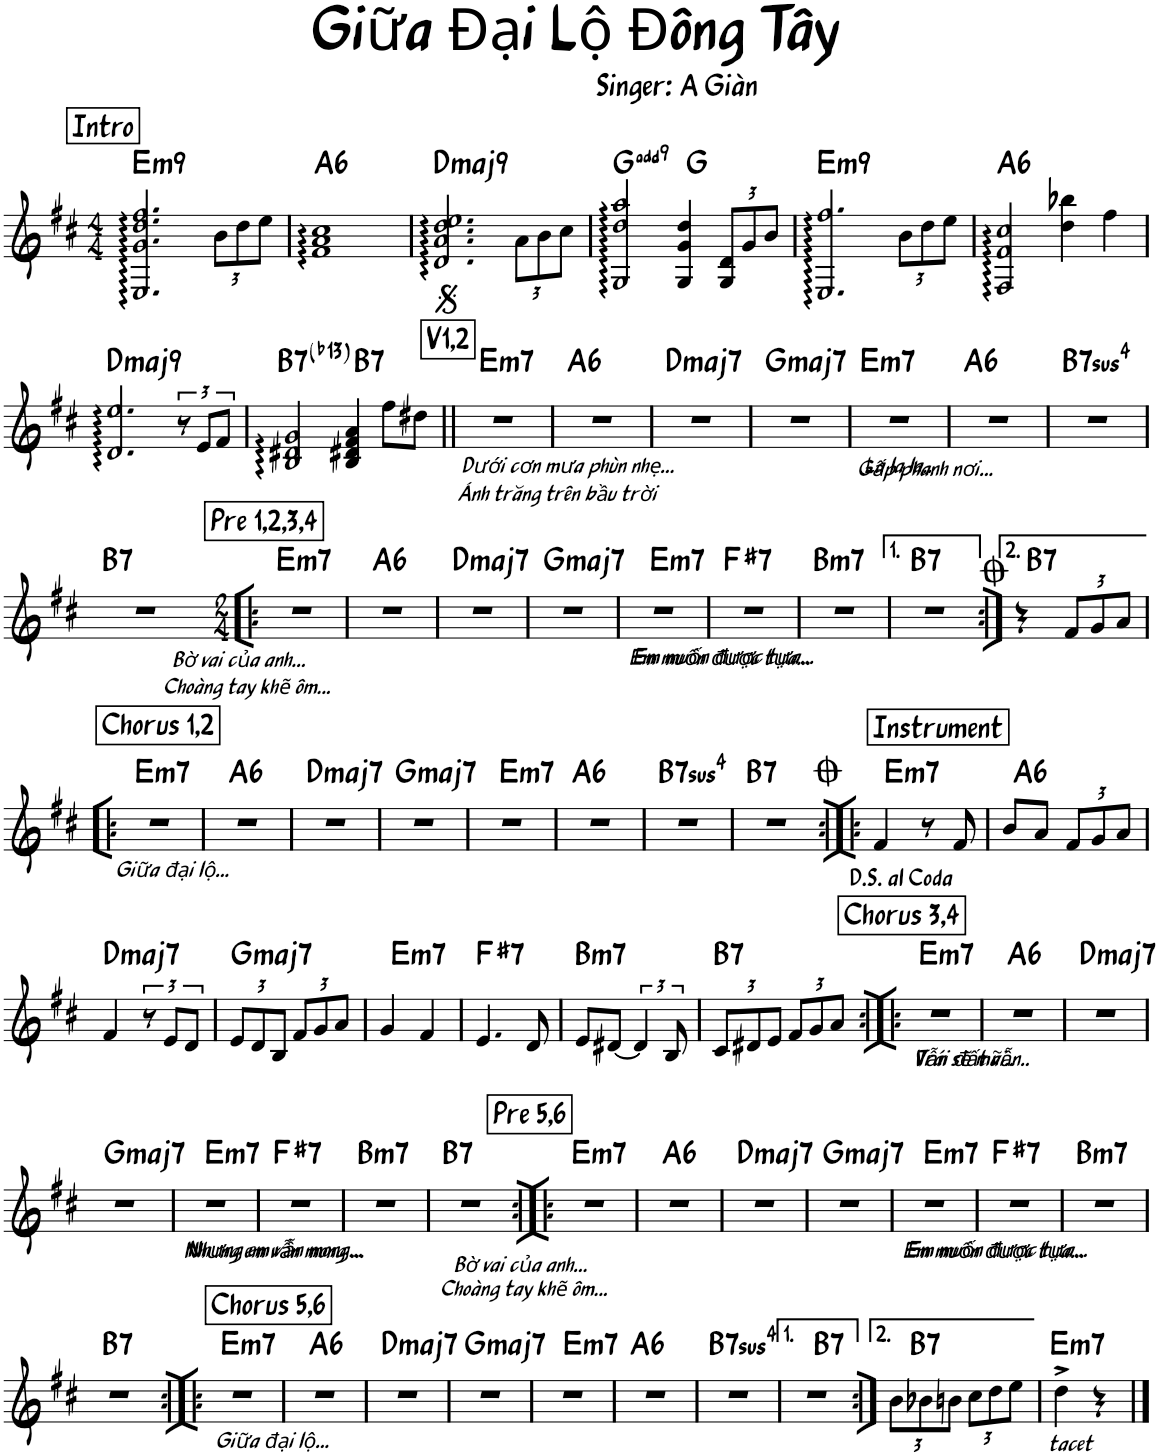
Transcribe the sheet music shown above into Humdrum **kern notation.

**kern	**harte
*part1	*part1
*staff1	*
*I"Piano	*
*I'Pno.	*
*clefG2	*
*k[f#c#]	*
*M4/4	*
!!LO:REH:place=s1:a:B:rj:fs=14:t=Intro
=1	=1
!	!LO:H:kt=m9
2.E/:: 2.g/:: 2.dd/:: 2.ff#/::	E:min9
*Xbrackettup	*
12b\L	.
12dd\	.
12ee\J	.
=2	=2
!	!LO:H:kt=6
1f#:: 1a:: 1cc#::	A:maj6
=3	=3
!	!LO:H:kt=maj9
2.d/:: 2.a/:: 2.dd/:: 2.ee/::	D:maj9
12a\L	.
12b\	.
12cc#\J	.
=4	=4
2G/:: 2dd/:: 2aa/::	G:maj(9)
4G/ 4g/ 4dd/	G:maj
12G/ 12d/L	.
12g/	.
12b/J	.
=5	=5
!	!LO:H:kt=m9
2.E/:: 2.ff#/::	E:min9
12b\L	.
12dd\	.
12ee\J	.
=6	=6
!	!LO:H:kt=6
2F#/:: 2f#/:: 2cc#/::	A:maj6
4dd\ 4bb-X\	.
4ff#\	.
!!LO:LB:g=z
=7	=7
!	!LO:H:kt=maj9
2.d/:: 2.ee/::	D:maj9
*brackettup	*
12r	.
12e/L	.
12f#/J	.
=8	=8
!	!LO:H:kt=7
2B/:: 2d#X/:: 2g/::	B:7(b13)
!	!LO:H:kt=7
4B/ 4d#X/ 4f#/ 4a/	B:7
8ff#\L	.
8dd#X\J	.
!!LO:REH:place=s1:a:B:rj:fs=14:t=V1,2
=9||	=9||
!LO:TX:b:i:t=Dưới cơn mưa phùn nhẹ...	!
!LO:TX:b:i:t=Ánh trăng trên bầu trời	!LO:H:kt=m7
1r	E:min7
=10	=10
!	!LO:H:kt=6
1r	A:maj6
=11	=11
!	!LO:H:kt=maj7
1r	D:maj7
=12	=12
!	!LO:H:kt=maj7
1r	G:maj7
=13	=13
!LO:TX:b:i:t=Gấp phanh nơi...	!
!LO:TX:b:i:t=La la la..	!LO:H:kt=m7
1r	E:min7
=14	=14
!	!LO:H:kt=6
1r	A:maj6
=15	=15
!	!LO:H:kt=74
1r	B:sus4(7)
!!LO:LB:g=z
=16	=16
!LO:TX:b:i:t=Bờ vai của anh...	!
!LO:TX:b:i:t=Choàng tay khẽ ôm...	!LO:H:kt=7
1r	B:7
!!LO:REH:place=s1:a:B:rj:fs=14:t=Pre 1,2,3,4
=17!|:	=17!|:
*M2/4	*
!	!LO:H:kt=m7
2r	E:min7
=18	=18
!	!LO:H:kt=6
2r	A:maj6
=19	=19
!	!LO:H:kt=maj7
2r	D:maj7
=20	=20
!	!LO:H:kt=maj7
2r	G:maj7
=21	=21
!LO:TX:b:i:t=Em muốn được tựa...	!
!LO:TX:b:i:t=Em muốn được tựa...	!LO:H:kt=m7
2r	E:min7
=22	=22
!	!LO:H:kt=7
2r	F#:7
=23	=23
!	!LO:H:kt=m7
2r	B:min7
=24	=24
!	!LO:H:kt=7
2r	B:7
=25:|!	=25:|!
!	!LO:H:kt=7
4r	B:7
*Xbrackettup	*
12f#/L	.
12g/	.
12a/J	.
!!LO:LB:g=z
!!LO:REH:place=s1:a:B:rj:fs=14:t=Chorus 1,2
=26!|:	=26!|:
!LO:TX:b:i:t=Giữa đại lộ...	!LO:H:kt=m7
2r	E:min7
=27	=27
!	!LO:H:kt=6
2r	A:maj6
=28	=28
!	!LO:H:kt=maj7
2r	D:maj7
=29	=29
!	!LO:H:kt=maj7
2r	G:maj7
=30	=30
!	!LO:H:kt=m7
2r	E:min7
=31	=31
!	!LO:H:kt=6
2r	A:maj6
=32	=32
!	!LO:H:kt=74
2r	B:sus4(7)
=33	=33
!	!LO:H:kt=7
2r	B:7
!!LO:REH:place=s1:a:B:rj:fs=14:t=Instrument
=34:|!|:	=34:|!|:
!	!LO:H:kt=m7
4f#/	E:min7
8r	.
8f#/	.
=35	=35
!	!LO:H:kt=6
8b/L	A:maj6
8a/J	.
12f#/L	.
12g/	.
12a/J	.
!!LO:LB:g=z
=36	=36
!	!LO:H:kt=maj7
4f#/	D:maj7
*brackettup	*
12r	.
12e/L	.
12d/J	.
=37	=37
*Xbrackettup	*
!	!LO:H:kt=maj7
12e/L	G:maj7
12d/	.
12B/J	.
12f#/L	.
12g/	.
12a/J	.
=38	=38
!	!LO:H:kt=m7
4g/	E:min7
4f#/	.
=39	=39
!	!LO:H:kt=7
4.e/	F#:7
8d/	.
=40	=40
!	!LO:H:kt=m7
8e/L	B:min7
[8d#X/J	.
*brackettup	*
6d#/]	.
12B/	.
=41	=41
*Xbrackettup	*
!	!LO:H:kt=7
12c#/L	B:7
12d#X/	.
12e/J	.
12f#/L	.
12g/	.
12a/J	.
!!LO:REH:place=s1:a:B:rj:fs=14:t=Chorus 3,4
=42:|!|:	=42:|!|:
!LO:TX:b:i:t=Trái đất vẫn..	!
!LO:TX:b:i:t=Vẫn sẽ mãi..	!LO:H:kt=m7
2r	E:min7
=43	=43
!	!LO:H:kt=6
2r	A:maj6
=44	=44
!	!LO:H:kt=maj7
2r	D:maj7
!!LO:LB:g=z
=45	=45
!	!LO:H:kt=maj7
2r	G:maj7
=46	=46
!LO:TX:b:i:t=Nhưng em vẫn mong ...	!
!LO:TX:b:i:t=Nhưng em vẫn mong...	!LO:H:kt=m7
2r	E:min7
=47	=47
!	!LO:H:kt=7
2r	F#:7
=48	=48
!	!LO:H:kt=m7
2r	B:min7
=49	=49
!	!LO:H:kt=7
2r	B:7
!!LO:REH:place=s1:a:B:rj:fs=14:t=Pre 5,6
=50:|!|:	=50:|!|:
!LO:TX:b:i:t=Bờ vai của anh...	!
!LO:TX:b:i:t=Choàng tay khẽ ôm...	!LO:H:kt=m7
2r	E:min7
=51	=51
!	!LO:H:kt=6
2r	A:maj6
=52	=52
!	!LO:H:kt=maj7
2r	D:maj7
=53	=53
!	!LO:H:kt=maj7
2r	G:maj7
=54	=54
!LO:TX:b:i:t=Em muốn được tựa...	!
!LO:TX:b:i:t=Em muốn được tựa...	!LO:H:kt=m7
2r	E:min7
=55	=55
!	!LO:H:kt=7
2r	F#:7
=56	=56
!	!LO:H:kt=m7
2r	B:min7
!!LO:LB:g=z
=57	=57
!	!LO:H:kt=7
2r	B:7
!!LO:REH:place=s1:a:B:rj:fs=14:t=Chorus 5,6
=58:|!|:	=58:|!|:
!LO:TX:b:i:t=Giữa đại lộ...	!LO:H:kt=m7
2r	E:min7
=59	=59
!	!LO:H:kt=6
2r	A:maj6
=60	=60
!	!LO:H:kt=maj7
2r	D:maj7
=61	=61
!	!LO:H:kt=maj7
2r	G:maj7
=62	=62
!	!LO:H:kt=m7
2r	E:min7
=63	=63
!	!LO:H:kt=6
2r	A:maj6
=64	=64
!	!LO:H:kt=74
2r	B:sus4(7)
=65	=65
!	!LO:H:kt=7
2r	B:7
=66:|!	=66:|!
!	!LO:H:kt=7
12b\L	B:7
12b-X\	.
12bn\J	.
12cc#\L	.
12dd\	.
12ee\J	.
=67	=67
!LO:TX:b:i:t=tacet	!LO:H:kt=m7
4dd^\	E:min7
4r	.
==	==
*-	*-
